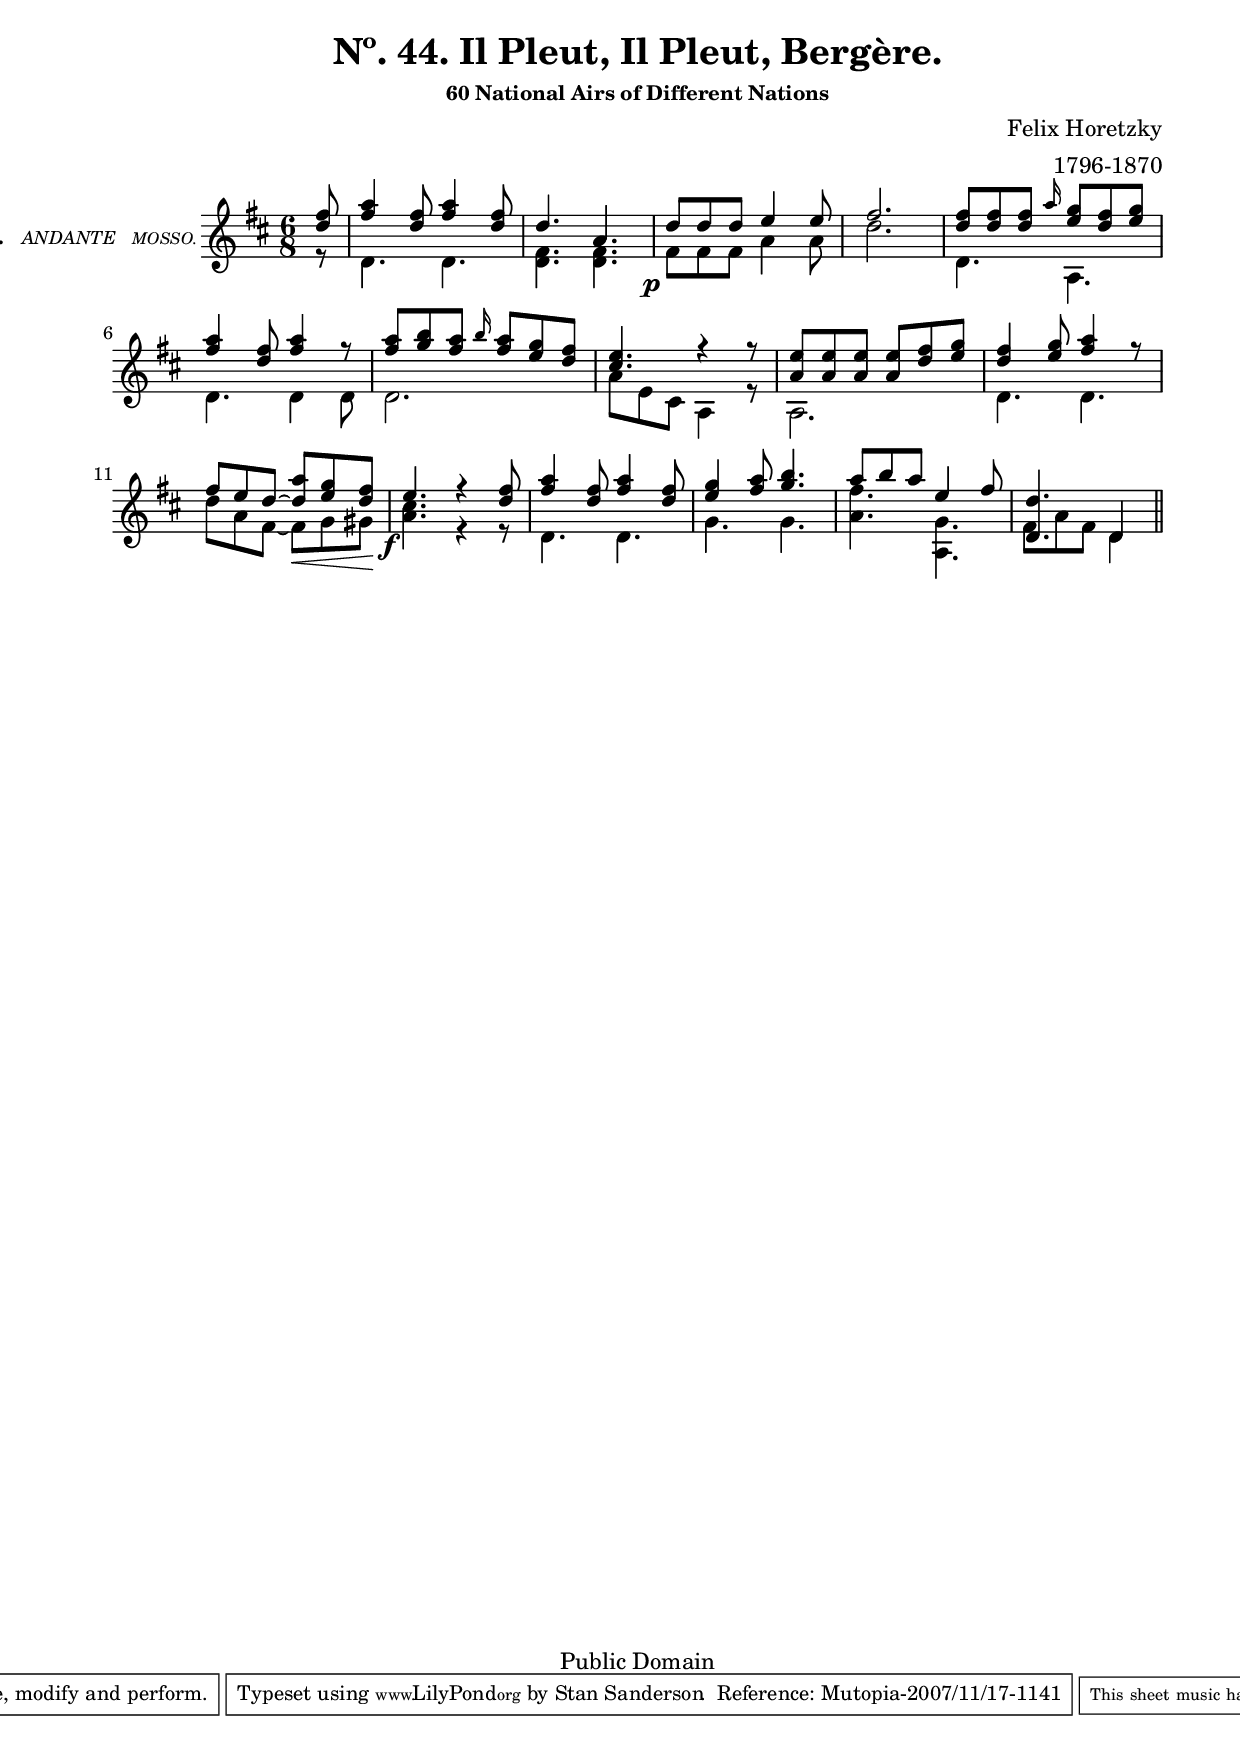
% Entered on Nov 10, 2007
\version "2.11.34"
%#(set-global-staff-size 17) 

\paper {
%	#(set-paper-size "a4")
%	#(set-paper-size "letter")
	left-margin = 0.75 \in
	line-width = 7.0 \in
	between-system-padding = #2.0
	between-system-space = #2.0
	ragged-last-bottom = ##t 
	ragged-bottom = ##f
}

\header {
	title = "Nº. 44. Il Pleut, Il Pleut, Bergère."
	subtitle = ""
	subsubtitle = "60 National Airs of Different Nations"
	composer = \markup{\column \right-align 
	{\line {Felix Horetzky} 1796-1870}}
	meter = ""
% MUTOPIA
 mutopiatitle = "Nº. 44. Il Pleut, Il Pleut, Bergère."
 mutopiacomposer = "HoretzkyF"
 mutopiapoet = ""
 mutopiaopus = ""
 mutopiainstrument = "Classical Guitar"
 date = "unk"
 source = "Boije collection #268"
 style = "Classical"
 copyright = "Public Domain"
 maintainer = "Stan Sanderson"
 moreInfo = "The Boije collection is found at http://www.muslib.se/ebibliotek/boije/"
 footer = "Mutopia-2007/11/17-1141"
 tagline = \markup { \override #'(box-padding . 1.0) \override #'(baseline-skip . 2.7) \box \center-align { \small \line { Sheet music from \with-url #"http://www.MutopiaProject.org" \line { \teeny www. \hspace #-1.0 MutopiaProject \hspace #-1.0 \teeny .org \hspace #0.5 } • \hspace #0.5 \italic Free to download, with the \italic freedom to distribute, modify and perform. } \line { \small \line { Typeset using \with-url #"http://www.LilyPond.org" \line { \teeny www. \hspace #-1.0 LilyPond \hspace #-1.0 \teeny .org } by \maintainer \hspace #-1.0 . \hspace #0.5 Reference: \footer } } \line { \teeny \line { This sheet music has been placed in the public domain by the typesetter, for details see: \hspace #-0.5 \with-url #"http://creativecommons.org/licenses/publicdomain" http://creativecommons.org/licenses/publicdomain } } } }
}

%%%%%%%%%%%%%%%%%%%%%%%%%%%%%%%%%%%%
%%
%% Source & comments
%%	
%%  	Felix Horetzky was born in Horyszów Ruski, Poland, January 1, 1796.
%%	Little is known about he came to the guitar. He traveled to Vienna
%%	to study under master guitarrist, Mauro Giuliani. He traveled
%%  	extensively in Europe as a concert performer and teacher. He wrote
%%  	between 100 and 150 pieces for the guitar. He died in Edinburgh
%%  	on October 6, 1870.
%%
%%	This piece is from #268, "60 National Airs of Different Nations",
%%	in the Boije collection and is in the public domain.
%%	
%%	<http://www.muslib.se/ebibliotek/boije/>
%%	Publisher: Chappell (London), no date given.
%%
%%	Carl Boije (1849-1923) was an amateur guitarist whose vast collection
%%	was donated to the State Library of Sweden after his death.
%%
%%	The dynamic markings for the most part follow the original score; obvious
%%	notation errors have been corrected.
%%
%%%%%%%%%%%%%%%%%%%%%%%%%%%%%%%%%%%%

\include "english.ly"

%%%% shortcuts

dol = \markup { \smaller\italic "dolce."}
cres = \markup{\smaller\italic"cresc:"}
cress = \markup{\tiny\smaller\italic"cresc:"}
espr = \markup{\smaller\italic"espres:"}
rit = \markup{\smaller\italic"ritard:"}
atem = \markup{\smaller\italic"a tempo:"}
smz = \markup{\smaller\italic"smorz:"} % smorzando
showTup = { \override TupletNumber #'transparent = ##f
		\override TupletBracket #'transparent = ##f }
hideTup = { \override TupletNumber #'transparent = ##t
		\override TupletBracket #'transparent = ##t }
seg = \markup {\smaller \smaller \musicglyph #"scripts.segno"}
cod = \markup {\smaller \vcenter "to" \hspace #0.7 \smaller \vcenter \musicglyph #"scripts.coda"}
toseg = \markup { \bold \vcenter "to" \hspace #0.7 \vcenter \smaller \musicglyph #"scripts.segno" }
fin = \markup {\smaller \smaller \bold \italic "Fine."}		
I = \once \override NoteColumn #'ignore-collision = ##t
sdu = \once \override Stem #'direction = #UP
sdd = \once \override Stem #'direction = #DOWN

%% End shortcuts


%%%%%%%%%%
%% Reminders
%
%    \once \override DynamicText #'extra-offset = #'(-3.75 . 5.5)
%    \once \override TextScript #'extra-offset = #'( 0.8 . -2.3 )
%    \once \override Stem #'length-fraction = #0.8
%    \once \override Beam #'positions = #'(-2.2 . -3.0)
%
%%%%%%%%%%

upper = \relative c''{
	\set Staff.instrumentName=\markup{ \center-align 
	{\smaller\bold "Nº. 44.  " \smaller\smaller\italic "ANDANTE  " 
	\tiny\smaller\italic"MOSSO."}}
	\partial 8*1 <fs d>8 |
	<a fs>4 <fs d>8 <a fs>4 <fs d>8 |
	d4. a |
	d8 d d e4 e8 |
	fs2. |
	<fs d>8 <fs d> <fs d> \grace a16 <g e>8 <fs d> <g e> |
	<a fs>4 <fs d>8 <a fs>4 r8 |
	<a fs>8 <b g> <a fs> \grace b16 <a fs>8 <g e> <fs d> |
	<e cs>4. r4 r8 | 
	<e a,>8 <e a,> <e a,> <e a,> <fs d> <g e> |
	<fs d>4 <g e>8 <a fs>4 r8 |
	fs e d ~ <a' d,> <g e> <fs d> |
	e4. r4 <fs d>8 |
	<a fs>4 <fs d>8 <a fs>4 <fs d>8 |
	<g e>4 <a fs>8 <b g>4. |
	a8 b a e4 fs8 |
	<d d,>4. d,4
}


lower = \relative c' { 
	\override Staff.NoteCollision 
	#'merge-differently-headed = ##t
	\set fingeringOrientations = #'(left)
	\partial 8*1 r8 |
	d4. d |
	<fs d> <fs d> |
	 \once \override DynamicText #'extra-offset = #'(-2.0 . 0.5)
	 fs8_\p fs fs a4 a8 |
	 d2. |
	 d,4. a |
	 d d4 d8 |
	 d2. |
	 a'8 e cs a4 r8 |
	 a2. |
	 d4. d |
	 d'8 a fs ~ fs_\< g gs\! |
	  \once \override DynamicText #'extra-offset = #'(-2.0 . 0.5)
	  <cs a>4._\f r4 r8 |
	  d,4. d |
	  g g |
	  <fs' a,> <g, a,> |
	  fs8 a fs d4
}

staffClassicalGuitar = \new Staff  {
		\time 6/8
		\key d \major
		\set Staff.connectArpeggios = ##t
		\set Staff.midiInstrument="acoustic guitar (nylon)"
		<<
			\new Voice = A { \voiceOne  \upper }
			\new Voice = C { \voiceFour  \lower }
		>>
		\bar "||"   %%  "|."
}

\score { 
		<<
			\staffClassicalGuitar
		>>
		}
		
\layout  {\context {
   \Staff
   \consists Span_arpeggio_engraver
 } }

\score {
	\unfoldRepeats
	\staffClassicalGuitar
	\midi {
		\context {
			\Score
			tempoWholesPerMinute = #(ly:make-moment 100 4)
		}
		\context {
			\Voice
			\remove "Dynamic_performer"
	    }
    }
}
